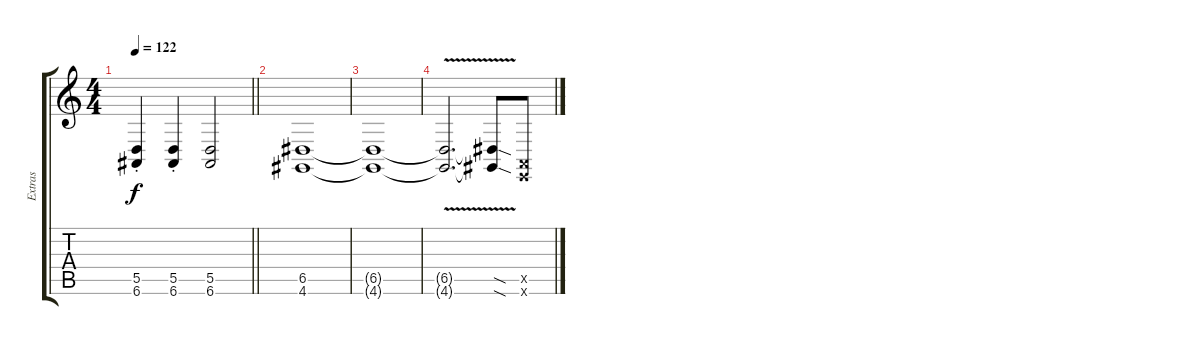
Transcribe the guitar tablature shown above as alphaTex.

\track ("Extras" "Extras") {instrument fx7echoes}
\staff {score tabs}
\tuning (E4 B3 G3 D3 A2 E2) {hide}
\ts (4 4)
\tempo 122
\clef g2
\barLineRight lightlight
\ks c
(5.5 6.6{st}).4{dy f} (5.5 6.6{st}).4 (5.5 6.6).2 |
(6.5 4.6).1 |
(6.5{t} 4.6{t}).1 |
(6.5{v t} 4.6{v t}).2{d} (6.5{sod t} 4.6{sod t}).8 (0.5{x} 0.6{x}).8
